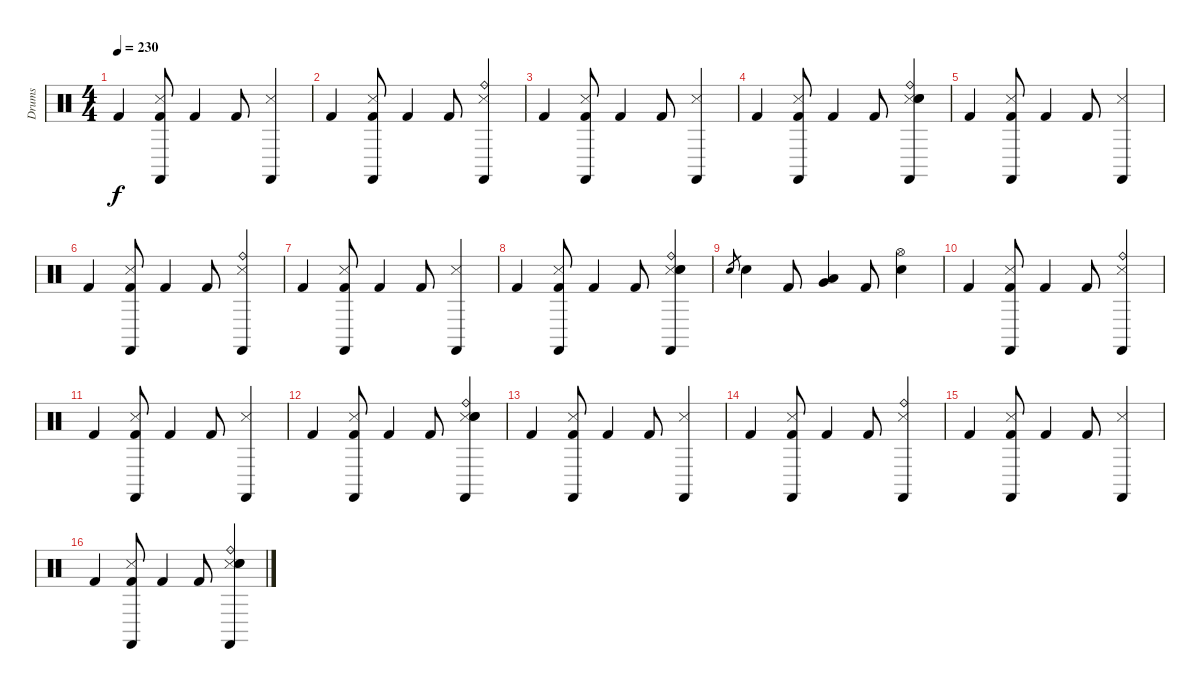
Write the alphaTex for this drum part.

\track ("Drums" "Drums") {instrument percussion}
\staff {score}
\articulation defaults
\ts (4 4)
\tempo 230
\clef neutral
\ks c "Kick (hit) 2".4{dy f}
("Castanets (hit)" "Metronome (hit)" "Kick (hit) 2").8 "Kick (hit) 2".4 "Kick (hit) 2".8 ("Castanets (hit)" "Metronome (hit)").4 |
"Kick (hit) 2".4 ("Castanets (hit)" "Metronome (hit)" "Kick (hit) 2").8 "Kick (hit) 2".4 "Kick (hit) 2".8 ("Ride (bell)" "Castanets (hit)" "Metronome (hit)").4 |
"Kick (hit) 2".4 ("Castanets (hit)" "Metronome (hit)" "Kick (hit) 2").8 "Kick (hit) 2".4 "Kick (hit) 2".8 ("Castanets (hit)" "Metronome (hit)").4 |
"Kick (hit) 2".4 ("Castanets (hit)" "Metronome (hit)" "Kick (hit) 2").8 "Kick (hit) 2".4 "Kick (hit) 2".8 ("Ride (bell)" "Castanets (hit)" "Metronome (hit)" "Electric Snare (hit)" "Snare (hit) 2").4 |
"Kick (hit) 2".4 ("Castanets (hit)" "Metronome (hit)" "Kick (hit) 2").8 "Kick (hit) 2".4 "Kick (hit) 2".8 ("Castanets (hit)" "Metronome (hit)").4 |
"Kick (hit) 2".4 ("Castanets (hit)" "Metronome (hit)" "Kick (hit) 2").8 "Kick (hit) 2".4 "Kick (hit) 2".8 ("Ride (bell)" "Castanets (hit)" "Metronome (hit)").4 |
"Kick (hit) 2".4 ("Castanets (hit)" "Metronome (hit)" "Kick (hit) 2").8 "Kick (hit) 2".4 "Kick (hit) 2".8 ("Castanets (hit)" "Metronome (hit)").4 |
"Kick (hit) 2".4 ("Castanets (hit)" "Metronome (hit)" "Kick (hit) 2").8 "Kick (hit) 2".4 "Kick (hit) 2".8 ("Ride (bell)" "Castanets (hit)" "Metronome (hit)" "Electric Snare (hit)" "Snare (hit) 2").4 |
"Electric Snare (hit)".8{gr} "Electric Snare (hit)".4{volume 12} "Kick (hit) 2".8 ("Low Tom (hit)" "Very Low Tom (hit)").4 "Kick (hit) 2".8 ("Hi-Hat (open)" "Electric Snare (hit)").4 |
"Kick (hit) 2".4{volume 8} ("Castanets (hit)" "Metronome (hit)" "Kick (hit) 2").8 "Kick (hit) 2".4 "Kick (hit) 2".8 ("Ride (bell)" "Castanets (hit)" "Metronome (hit)").4 |
"Kick (hit) 2".4 ("Castanets (hit)" "Metronome (hit)" "Kick (hit) 2").8 "Kick (hit) 2".4 "Kick (hit) 2".8 ("Castanets (hit)" "Metronome (hit)").4 |
"Kick (hit) 2".4 ("Castanets (hit)" "Metronome (hit)" "Kick (hit) 2").8 "Kick (hit) 2".4 "Kick (hit) 2".8 ("Ride (bell)" "Castanets (hit)" "Metronome (hit)" "Electric Snare (hit)" "Snare (hit) 2").4 |
"Kick (hit) 2".4 ("Castanets (hit)" "Metronome (hit)" "Kick (hit) 2").8 "Kick (hit) 2".4 "Kick (hit) 2".8 ("Castanets (hit)" "Metronome (hit)").4 |
"Kick (hit) 2".4 ("Castanets (hit)" "Metronome (hit)" "Kick (hit) 2").8 "Kick (hit) 2".4 "Kick (hit) 2".8 ("Ride (bell)" "Castanets (hit)" "Metronome (hit)").4 |
"Kick (hit) 2".4 ("Castanets (hit)" "Metronome (hit)" "Kick (hit) 2").8 "Kick (hit) 2".4 "Kick (hit) 2".8 ("Castanets (hit)" "Metronome (hit)").4 |
"Kick (hit) 2".4 ("Castanets (hit)" "Metronome (hit)" "Kick (hit) 2").8 "Kick (hit) 2".4 "Kick (hit) 2".8 ("Ride (bell)" "Castanets (hit)" "Metronome (hit)" "Electric Snare (hit)" "Snare (hit) 2").4
